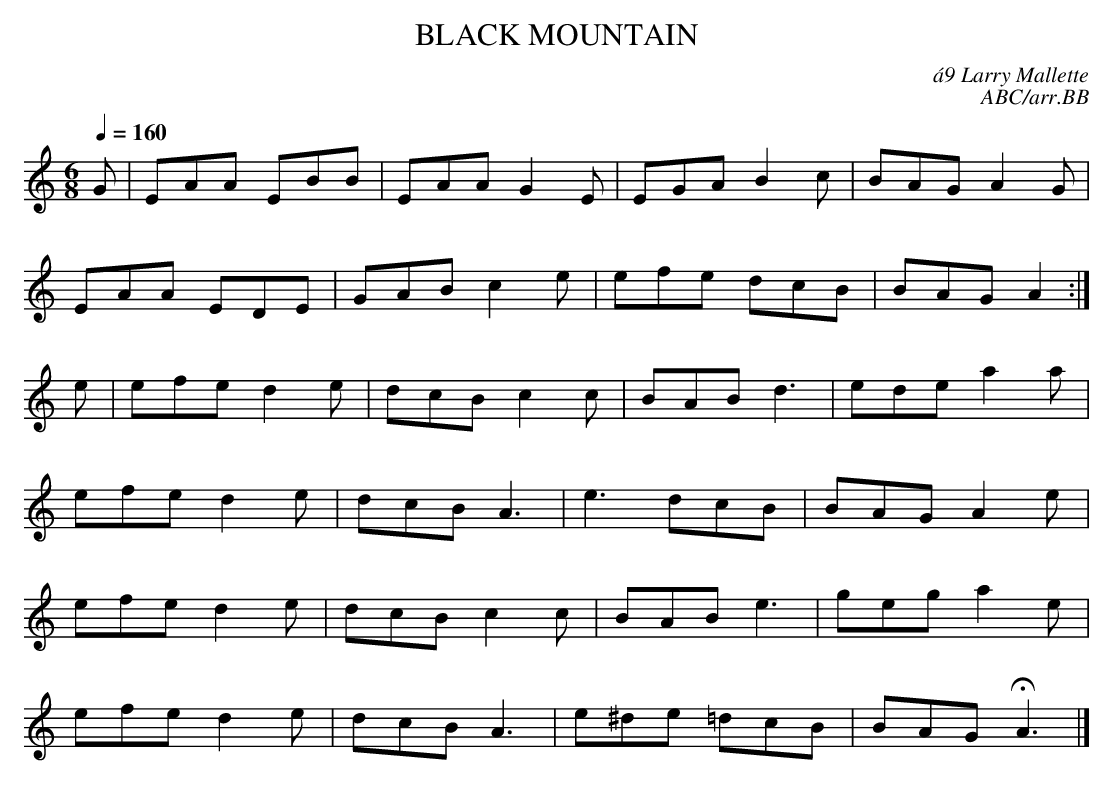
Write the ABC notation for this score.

X:1
T:BLACK MOUNTAIN
C:\'a9 Larry Mallette
C:ABC/arr.BB
Q:1/4=160
M:6/8
K:Am
G|EAA EBB|EAA G2E|EGA B2c|BAG A2G|
EAA EDE|GAB c2e|efe dcB|BAG A2 :|
e|efe d2e|dcB c2c|BAB d3|ede a2a|
efe d2e|dcB A3|e3 dcB|BAG A2e|
efe d2e|dcB c2c|BAB e3|geg a2e|
efe d2e|dcB A3|e^de =dcB|BAG HA3|]
